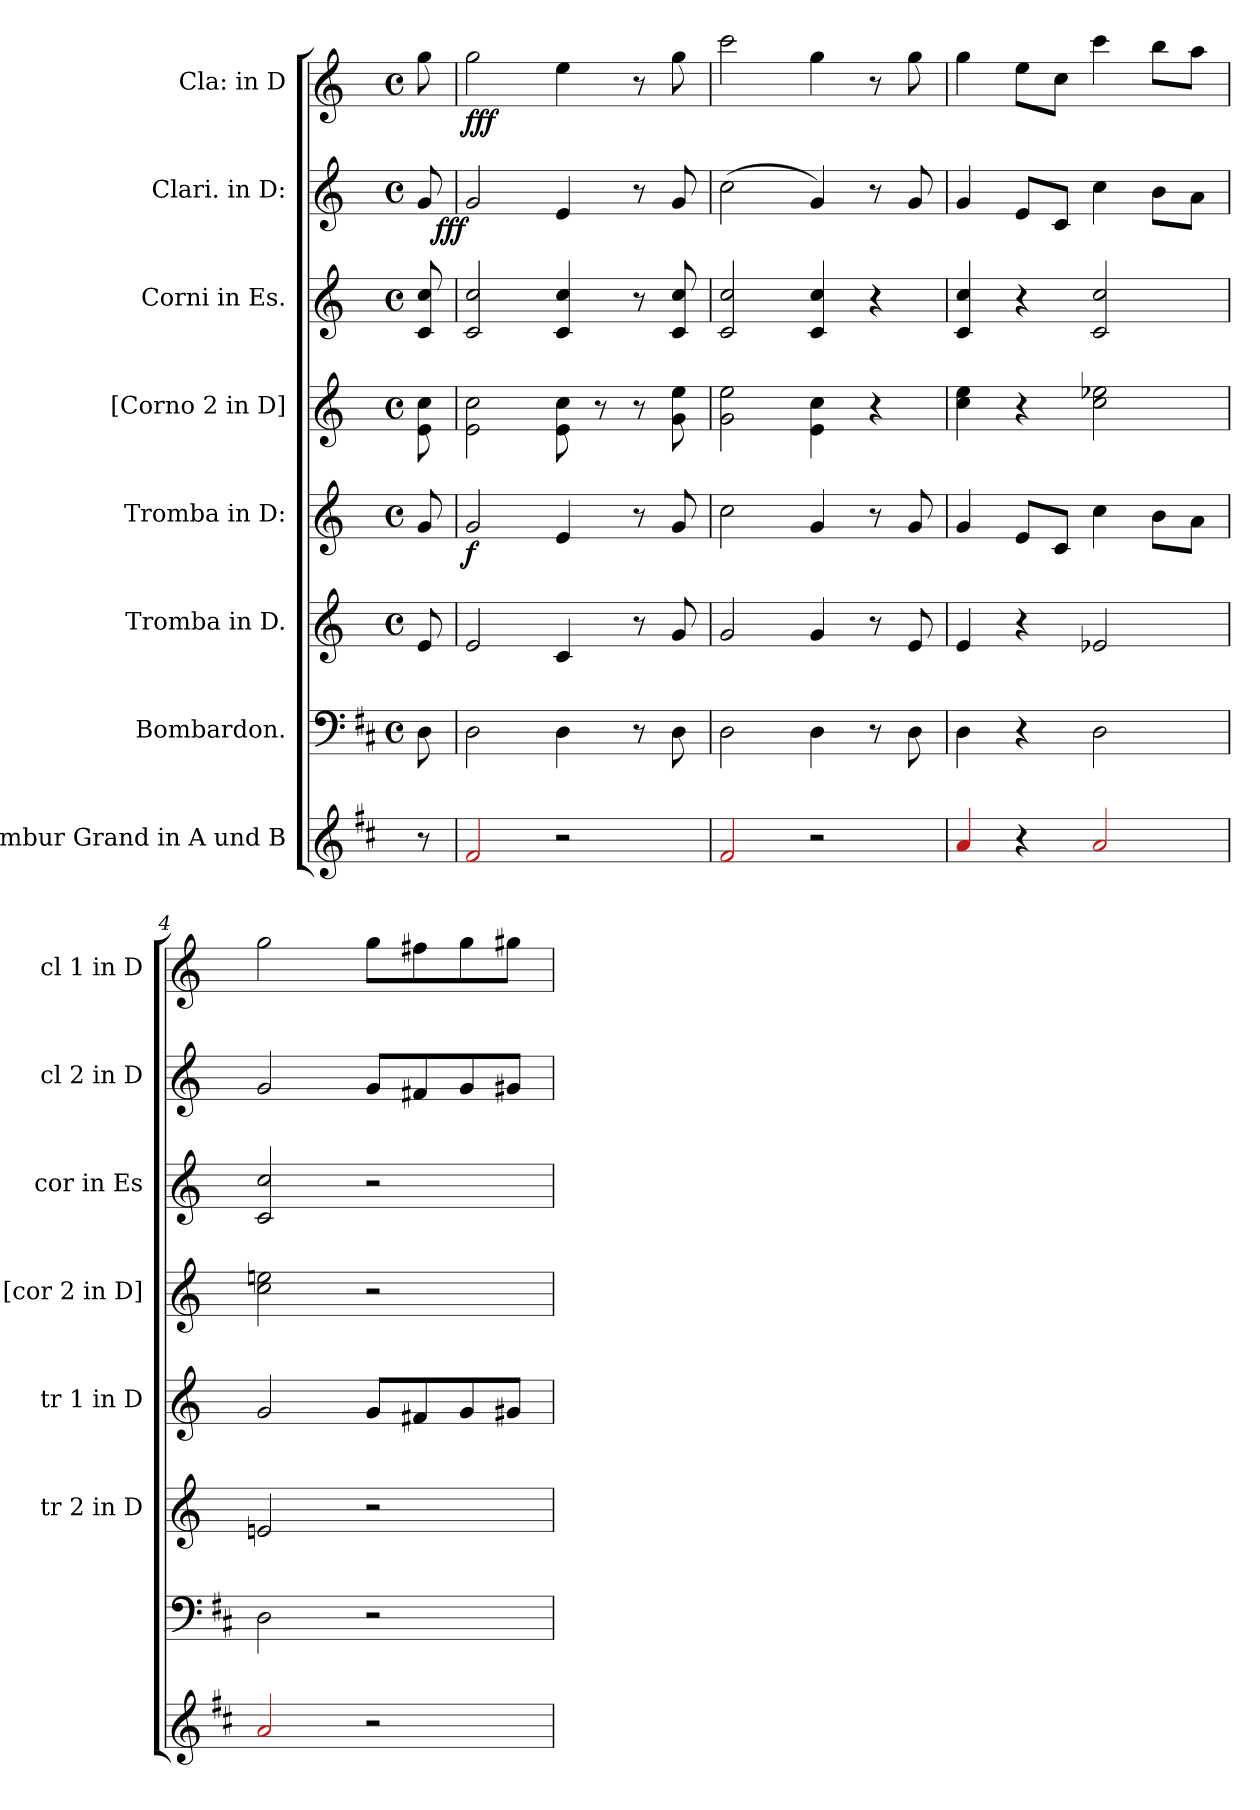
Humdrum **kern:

**kern	**kern	**kern	**kern	**dynam	**kern	**kern	**kern	**dynam	**kern	**dynam
*part8	*part7	*part6	*part5	*part5	*part4	*part3	*part2	*part2	*part1	*part1
*staff8	*staff7	*staff6	*staff5	*staff5	*staff4	*staff3	*staff2	*staff2	*staff1	*staff1
*I"Tambur Grand in A und B	*I"Bombardon.	*I"Tromba in D.	*I"Tromba in D:	*	*I"[Corno 2 in D]	*I"Corni in Es.	*I"Clari. in D:	*	*I"Cla: in D	*
*	*	*I'tr 2 in D	*I'tr 1 in D	*	*I'[cor 2 in D]	*I'cor in Es	*I'cl 2 in D	*	*I'cl 1 in D	*
*clefG2	*clefF4	*clefG2	*clefG2	*	*clefG2	*clefG2	*clefG2	*	*clefG2	*
*	*	*ITrd-1c-2	*ITrd-1c-2	*	*ITrd6c10	*ITrd6c10	*ITrd-1c-2	*	*ITrd-1c-2	*
*k[f#c#]	*k[f#c#]	*k[f#c#]	*k[f#c#]	*	*k[f#c#]	*k[f#c#]	*k[f#c#]	*	*k[f#c#]	*
*D:	*D:	*D:	*D:	*	*D:	*D:	*D:	*	*D:	*
*	*M4/4	*M4/4	*M4/4	*	*M4/4	*M4/4	*M4/4	*	*M4/4	*
*	*met(c)	*met(c)	*met(c)	*	*met(c)	*met(c)	*met(c)	*	*met(c)	*
=	=	=	=	=	=	=	=	=	=	=
8r	8D\	8f#/	8a/	.	8F#\ 8d\	8D/ 8d/	8a/	.	8aa\	.
=1	=1	=1	=1	=1	=1	=1	=1	=1	=1	=1
!	!	!	!	!	!	!	!	!LO:DY:rj	!	!
2Rf/	2D\	2f#/	2a/	f	2F#\ 2d\	2D/ 2d/	2a/	fff	2aa\	fff
2r	4D\	4d/	4f#/	.	8F#\ 8d\	4D/ 4d/	4f#/	.	4ff#\	.
.	.	.	.	.	8r	.	.	.	.	.
.	8r	8r	8r	.	8r	8r	8r	.	8r	.
.	8D\	8a/	8a/	.	8A\ 8f#\	8D/ 8d/	8a/	.	8aa\	.
=2	=2	=2	=2	=2	=2	=2	=2	=2	=2	=2
2Rf/	2D\	2a/	2dd\	.	2A\ 2f#\	2D/ 2d/	(2dd\	.	2ddd\	.
2r	4D\	4a/	4a/	.	4F#\ 4d\	4D/ 4d/	4a/)	.	4aa\	.
.	8r	8r	8r	.	4r	4r	8r	.	8r	.
.	8D\	8f#/	8a/	.	.	.	8a/	.	8aa\	.
=3	=3	=3	=3	=3	=3	=3	=3	=3	=3	=3
4Ra/	4D\	4f#/	4a/	.	4d\ 4f#\	4D/ 4d/	4a/	.	4aa\	.
4r	4r	4r	8f#/L	.	4r	4r	8f#/L	.	8ff#\L	.
.	.	.	8d/J	.	.	.	8d/J	.	8dd\J	.
2Ra/	2D\	2fn/	4dd\	.	2d\ 2fn\	2D/ 2d/	4dd\	.	4ddd\	.
.	.	.	8cc#\L	.	.	.	8cc#\L	.	8ccc#\L	.
.	.	.	8b\J	.	.	.	8b\J	.	8bb\J	.
=4	=4	=4	=4	=4	=4	=4	=4	=4	=4	=4
2Ra/	2D\	2f#X/	2a/	.	2d\ 2f#X\	2D/ 2d/	2a/	.	2aa\	.
2r	2r	2r	8a/L	.	2r	2r	8a/L	.	8aa\L	.
.	.	.	8g#X/	.	.	.	8g#X/	.	8gg#X\	.
.	.	.	8a/	.	.	.	8a/	.	8aa\	.
.	.	.	8a#X/J	.	.	.	8a#X/J	.	8aa#X\J	.
=	=	=	=	=	=	=	=	=	=	=
*-	*-	*-	*-	*-	*-	*-	*-	*-	*-	*-
